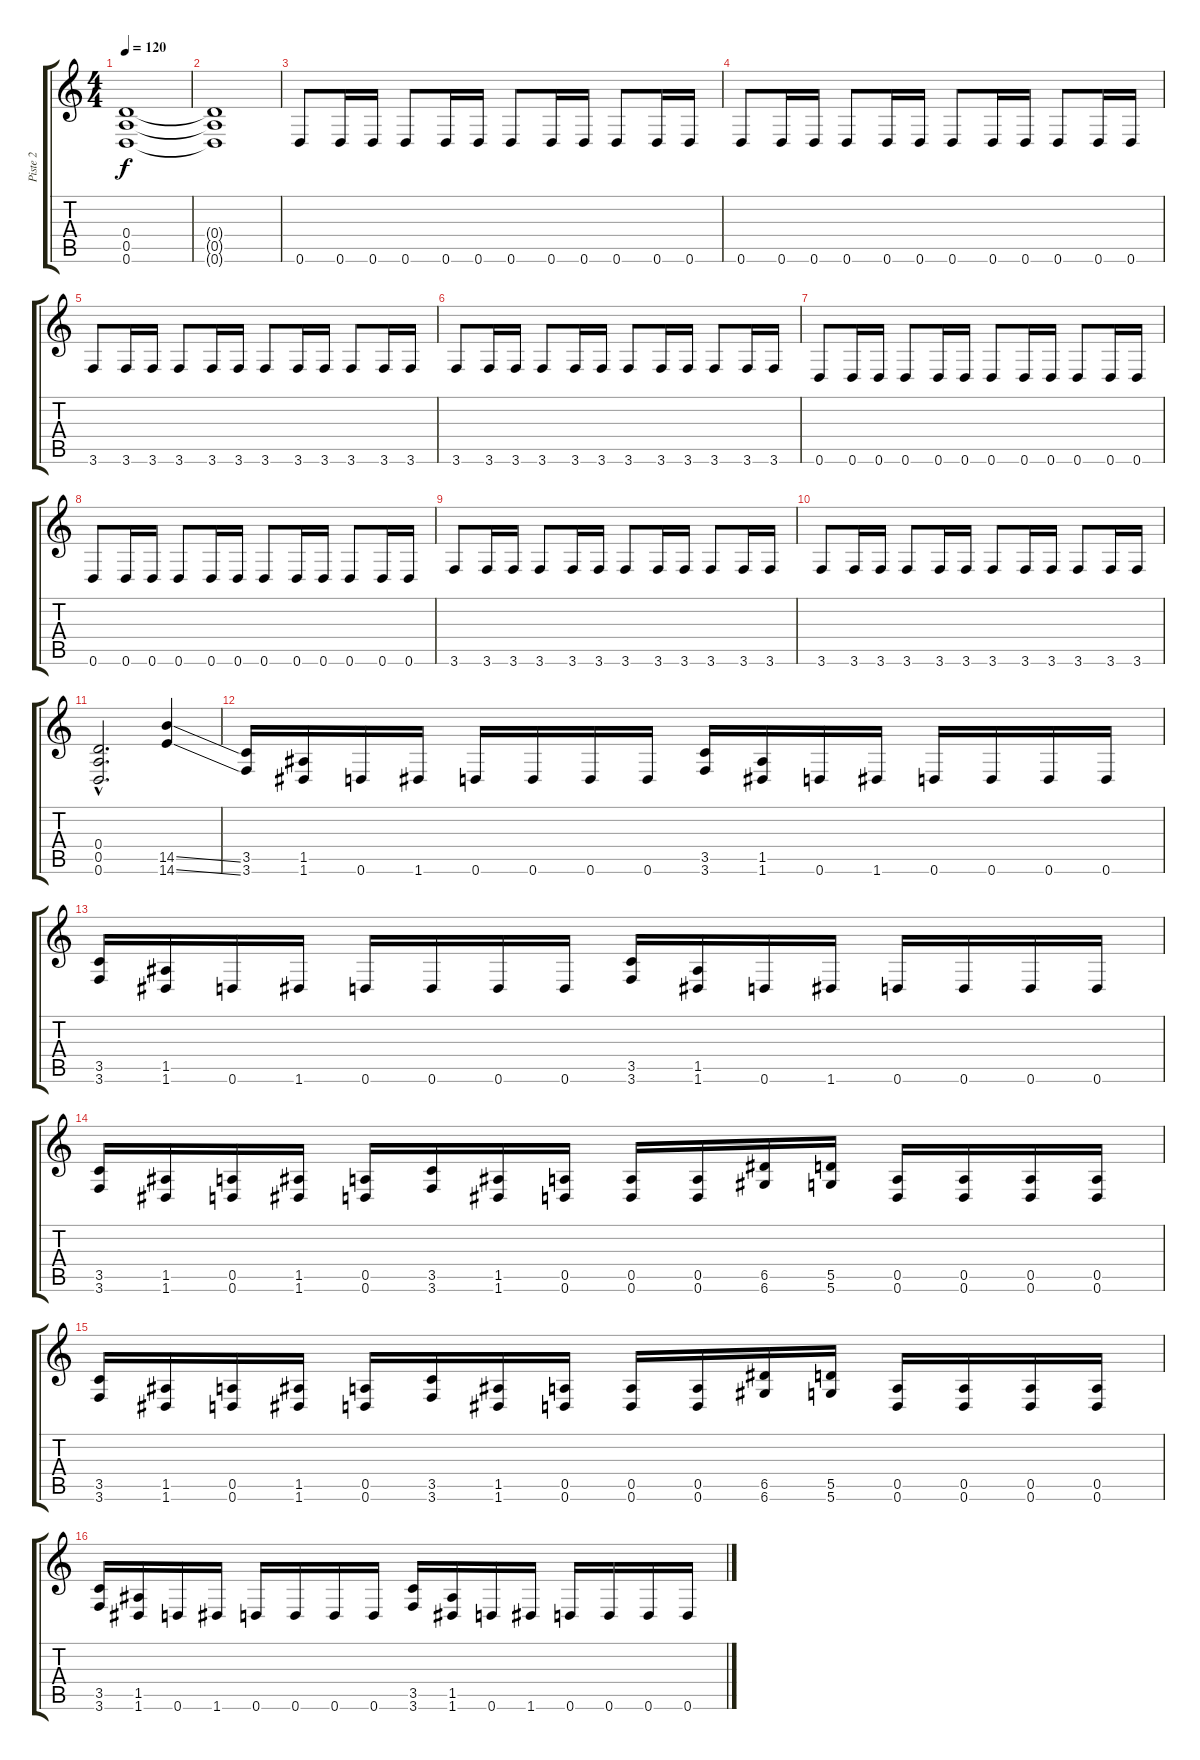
\track ("Piste 2" "Piste 2") {instrument distortionguitar}
\staff {score tabs}
\tuning (E4 B3 G3 D3 A2 D2) {hide}
\ts (4 4)
\tempo 120
\clef g2
\ks c
(0.4{t} 0.5{t} 0.6{t}).1{dy f} |
(0.4{t} 0.5{t} 0.6{t}).1 |
0.6.8 0.6.16 0.6.16 0.6.8 0.6.16 0.6.16 0.6.8 0.6.16 0.6.16 0.6.8 0.6.16 0.6.16 |
0.6.8 0.6.16 0.6.16 0.6.8 0.6.16 0.6.16 0.6.8 0.6.16 0.6.16 0.6.8 0.6.16 0.6.16 |
3.6.8 3.6.16 3.6.16 3.6.8 3.6.16 3.6.16 3.6.8 3.6.16 3.6.16 3.6.8 3.6.16 3.6.16 |
3.6.8 3.6.16 3.6.16 3.6.8 3.6.16 3.6.16 3.6.8 3.6.16 3.6.16 3.6.8 3.6.16 3.6.16 |
0.6.8 0.6.16 0.6.16 0.6.8 0.6.16 0.6.16 0.6.8 0.6.16 0.6.16 0.6.8 0.6.16 0.6.16 |
0.6.8 0.6.16 0.6.16 0.6.8 0.6.16 0.6.16 0.6.8 0.6.16 0.6.16 0.6.8 0.6.16 0.6.16 |
3.6.8 3.6.16 3.6.16 3.6.8 3.6.16 3.6.16 3.6.8 3.6.16 3.6.16 3.6.8 3.6.16 3.6.16 |
3.6.8 3.6.16 3.6.16 3.6.8 3.6.16 3.6.16 3.6.8 3.6.16 3.6.16 3.6.8 3.6.16 3.6.16 |
(0.4{hac} 0.5{hac} 0.6{hac}).2{d} (14.5{ss} 14.6{ss}).4 |
(3.5 3.6).16 (1.5 1.6).16 0.6.16 1.6.16 0.6.16 0.6.16 0.6.16 0.6.16 (3.5 3.6).16 (1.5 1.6).16 0.6.16 1.6.16 0.6.16 0.6.16 0.6.16 0.6.16 |
(3.5 3.6).16 (1.5 1.6).16 0.6.16 1.6.16 0.6.16 0.6.16 0.6.16 0.6.16 (3.5 3.6).16 (1.5 1.6).16 0.6.16 1.6.16 0.6.16 0.6.16 0.6.16 0.6.16 |
(3.5 3.6).16 (1.5 1.6).16 (0.5 0.6).16 (1.5 1.6).16 (0.5 0.6).16 (3.5 3.6).16 (1.5 1.6).16 (0.5 0.6).16 (0.5 0.6).16 (0.5 0.6).16 (6.5 6.6).16 (5.5 5.6).16 (0.5 0.6).16 (0.5 0.6).16 (0.5 0.6).16 (0.5 0.6).16 |
(3.5 3.6).16 (1.5 1.6).16 (0.5 0.6).16 (1.5 1.6).16 (0.5 0.6).16 (3.5 3.6).16 (1.5 1.6).16 (0.5 0.6).16 (0.5 0.6).16 (0.5 0.6).16 (6.5 6.6).16 (5.5 5.6).16 (0.5 0.6).16 (0.5 0.6).16 (0.5 0.6).16 (0.5 0.6).16 |
(3.5 3.6).16 (1.5 1.6).16 0.6.16 1.6.16 0.6.16 0.6.16 0.6.16 0.6.16 (3.5 3.6).16 (1.5 1.6).16 0.6.16 1.6.16 0.6.16 0.6.16 0.6.16 0.6.16
